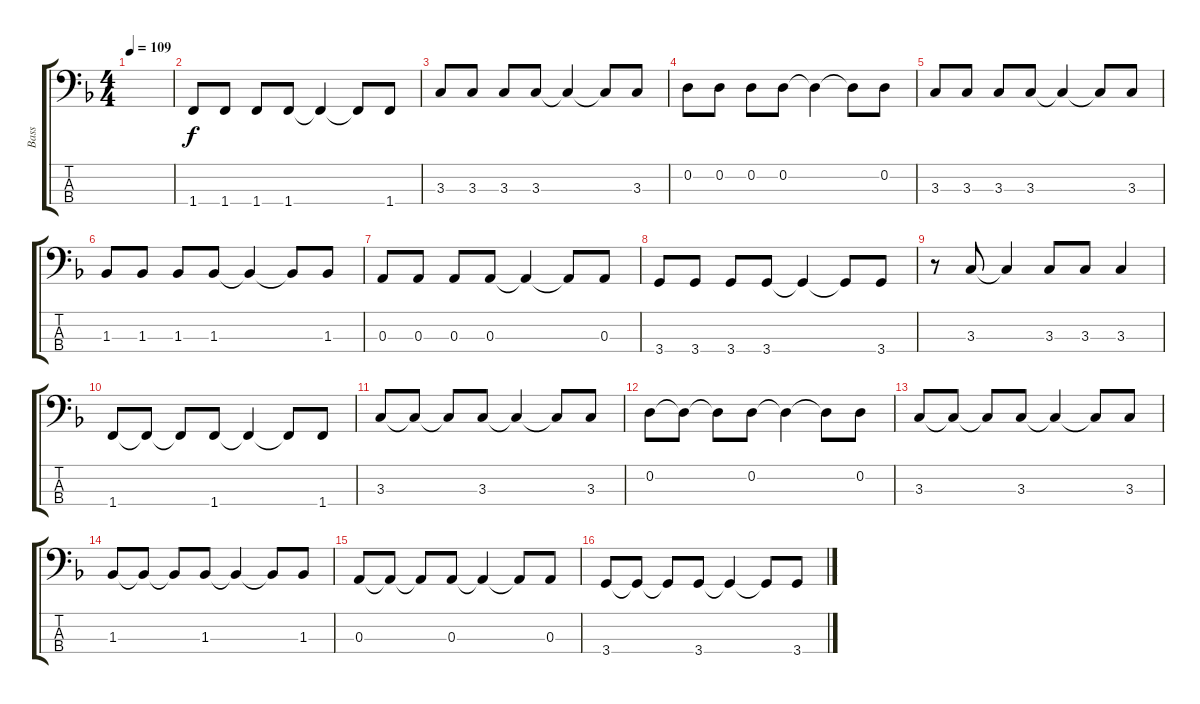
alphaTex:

\track ("Bass" "Bass") {instrument electricbassfinger}
\staff {score tabs}
\tuning (G2 D2 A1 E1) {hide}
\ts (4 4)
\tempo 109
\clef f4
\ks f
|
1.4.8 1.4.8 1.4.8 1.4.8 1.4{t}.4 1.4{t}.8 1.4.8 |
3.3.8 3.3.8 3.3.8 3.3.8 3.3{t}.4 3.3{t}.8 3.3.8 |
0.2.8 0.2.8 0.2.8 0.2.8 0.2{t}.4 0.2{t}.8 0.2.8 |
3.3.8 3.3.8 3.3.8 3.3.8 3.3{t}.4 3.3{t}.8 3.3.8 |
1.3.8 1.3.8 1.3.8 1.3.8 1.3{t}.4 1.3{t}.8 1.3.8 |
0.3.8 0.3.8 0.3.8 0.3.8 0.3{t}.4 0.3{t}.8 0.3.8 |
3.4.8 3.4.8 3.4.8 3.4.8 3.4{t}.4 3.4{t}.8 3.4.8 |
r.8 3.3.8 3.3{t}.4 3.3.8 3.3.8 3.3.4 |
1.4.8 1.4{t}.8 1.4{t}.8 1.4.8 1.4{t}.4 1.4{t}.8 1.4.8 |
3.3.8 3.3{t}.8 3.3{t}.8 3.3.8 3.3{t}.4 3.3{t}.8 3.3.8 |
0.2.8 0.2{t}.8 0.2{t}.8 0.2.8 0.2{t}.4 0.2{t}.8 0.2.8 |
3.3.8 3.3{t}.8 3.3{t}.8 3.3.8 3.3{t}.4 3.3{t}.8 3.3.8 |
1.3.8 1.3{t}.8 1.3{t}.8 1.3.8 1.3{t}.4 1.3{t}.8 1.3.8 |
0.3.8 0.3{t}.8 0.3{t}.8 0.3.8 0.3{t}.4 0.3{t}.8 0.3.8 |
3.4.8 3.4{t}.8 3.4{t}.8 3.4.8 3.4{t}.4 3.4{t}.8 3.4.8
